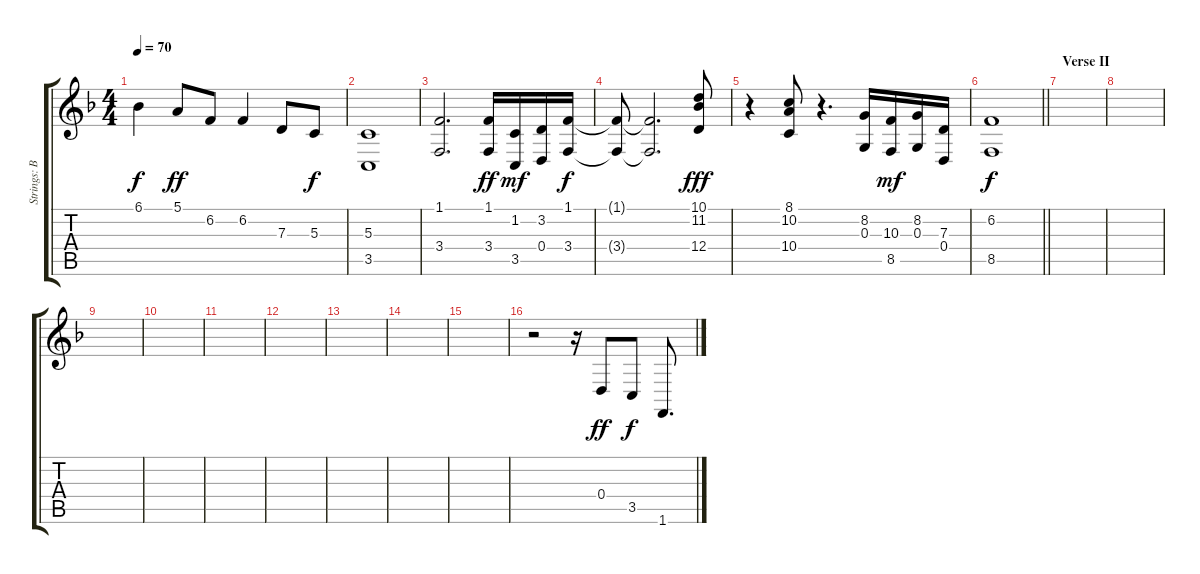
\track ("Strings: Brian" "Strings: B") {instrument stringensemble1}
\staff {score tabs}
\tuning (E4 B3 G3 D3 A2 E2) {hide}
\ts (4 4)
\tempo 70
\clef g2
\ks f
6.1.4{dy f} 5.1.8{dy ff} 6.2.8 6.2.4 7.3.8 5.3.8{dy f} |
(5.3 3.5).1 |
(1.1 3.4).2{d} (1.1 3.4).16{dy ff} (1.2 3.5).16{dy mf} (3.2 0.4).16 (1.1 3.4).16{dy f} |
(1.1{t} 3.4{t}).8 (1.1{t} 3.4{t}).2{d} (10.1 11.2 12.4).8{dy fff} |
r.4 (8.1 10.2 10.4).8 r.4{d} (8.2 0.3).16 (10.3 8.5).16{dy mf} (8.2 0.3).16 (7.3 0.4).16 |
\barLineRight lightlight
(6.2 8.5).1{dy f} |
\section ("" "Verse II")
|
|
|
|
|
|
|
|
|
r.2 r.16 0.4.8{dy ff} 3.5.8{dy f} 1.6.8{d}
